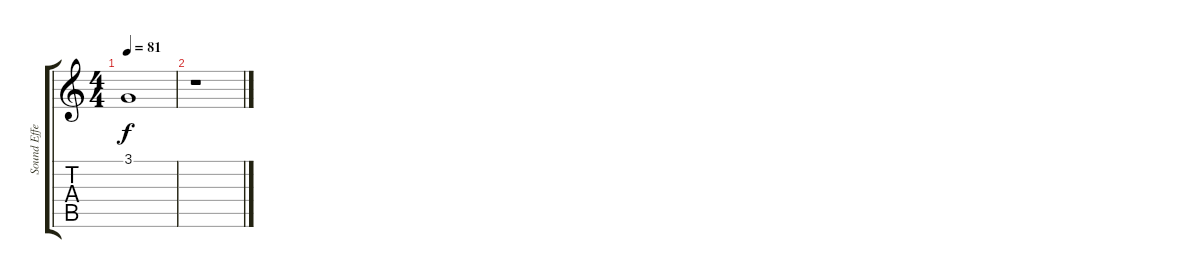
\track ("Sound Effect 2" "Sound Effe") {instrument helicopter}
\staff {score tabs}
\tuning (E4 B3 G3 D3 A2 E2) {hide}
\ts (4 4)
\tempo 81
\clef g2
\ks c
3.1{t}.1{dy f instrument telephonering} |
r.1
